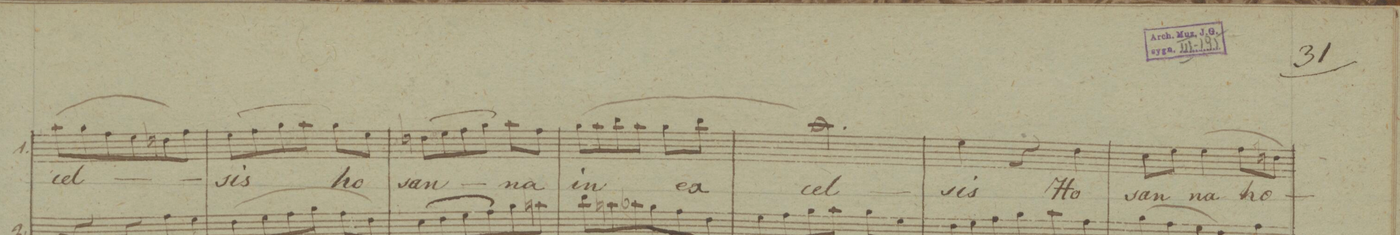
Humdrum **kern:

**kern	**text	**dynam
*I"1.	*	*
*clefC1	*	*
*k[b-]	*	*
*M3/4	*	*
(8ff\L	-cel-	.
8ee\	.	.
8dd\	.	.
8cc\	.	.
8bn\	.	.
8dd\J)	.	.
=29	=29	=29
(8cc\L	-sis	.
8dd\	.	.
8ee\	.	.
8ff\J)	.	.
8ee\L	ho-	.
8cc\J	.	.
=30	=30	=30
(8bn\L	-san-	.
8cc\	.	.
8dd\	.	.
8ee\J)	.	.
8ff\L	-na	.
8dd\J	.	.
=31	=31	=31
(8ee\L	in	.
8ff\	.	.
8gg\	.	.
8ff\J	.	.
8ee\L	ex-	.
8gg\J	.	.
=32	=32	=32
2.ff\)	-cel-	.
=33	=33	=33
4cc\	-sis	.
4r	.	.
4b-\	Ho-	.
=34	=34	=34
8a\L	-san-	.
8cc\J	.	.
(4cc\	-na	.
8dd\L	ho-	.
8bn\J)	.	.
=35	=35	=35
*-	*-	*-
